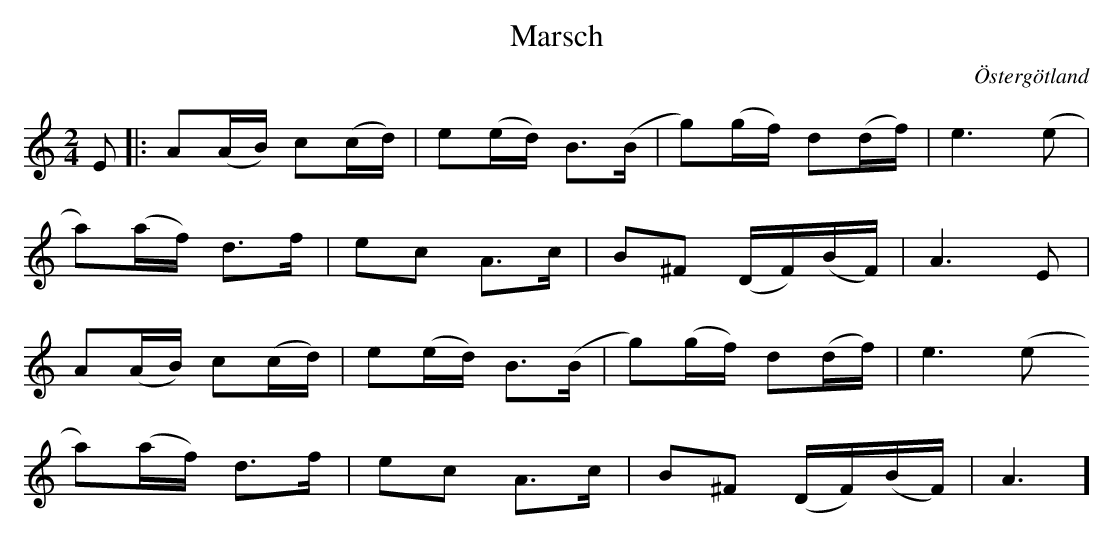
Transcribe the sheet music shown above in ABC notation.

X:1
T:Marsch
O:Östergötland
M: 2/4
L: 1/16
K: Am
E2 |: A2(AB) c2(cd) | e2(ed) B3(B | g2)(gf) d2(df) | e6 (e2 |
a2)(af) d3f | e2c2 A3c | B2^F2 (DF)(BF)| A6 E2 |
A2(AB) c2(cd) | e2(ed) B3(B | g2)(gf) d2(df) | e6 (e2
a2)(af) d3f | e2c2 A3c | B2^F2 (DF)(BF)| A6]
